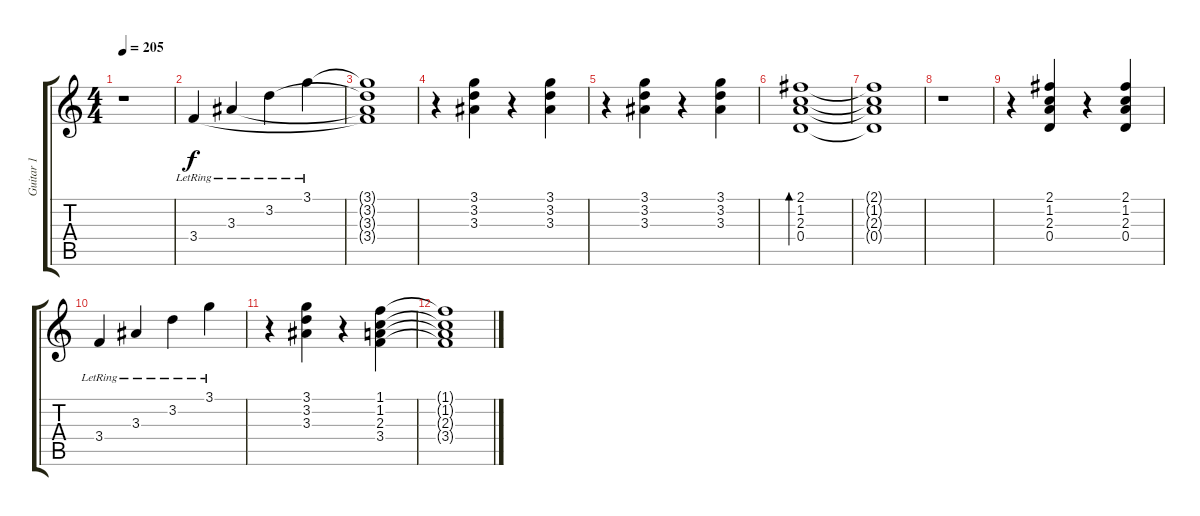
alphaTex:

\track ("Guitar 1" "Guitar 1") {instrument acousticguitarsteel}
\staff {score tabs}
\tuning (E4 B3 G3 D3 A2 E2) {hide}
\ts (4 4)
\tempo 205
\clef g2
\ks c
r.1{dy f} |
3.4{lr}.4 3.3{lr}.4 3.2{lr}.4 3.1{lr}.4 |
(3.1{t} 3.2{t} 3.3{t} 3.4{t}).1 |
r.4 (3.1 3.2 3.3).4 r.4 (3.1 3.2 3.3).4 |
r.4 (3.1 3.2 3.3).4 r.4 (3.1 3.2 3.3).4 |
(2.1 1.2 2.3 0.4).1{bd 240} |
(2.1{t} 1.2{t} 2.3{t} 0.4{t}).1 |
r.1 |
r.4 (2.1 1.2 2.3 0.4).4 r.4 (2.1 1.2 2.3 0.4).4 |
3.4{lr}.4 3.3{lr}.4 3.2{lr}.4 3.1{lr}.4 |
r.4 (3.1 3.2 3.3).4 r.4 (1.1 1.2 2.3 3.4).4 |
(1.1{t} 1.2{t} 2.3{t} 3.4{t}).1
